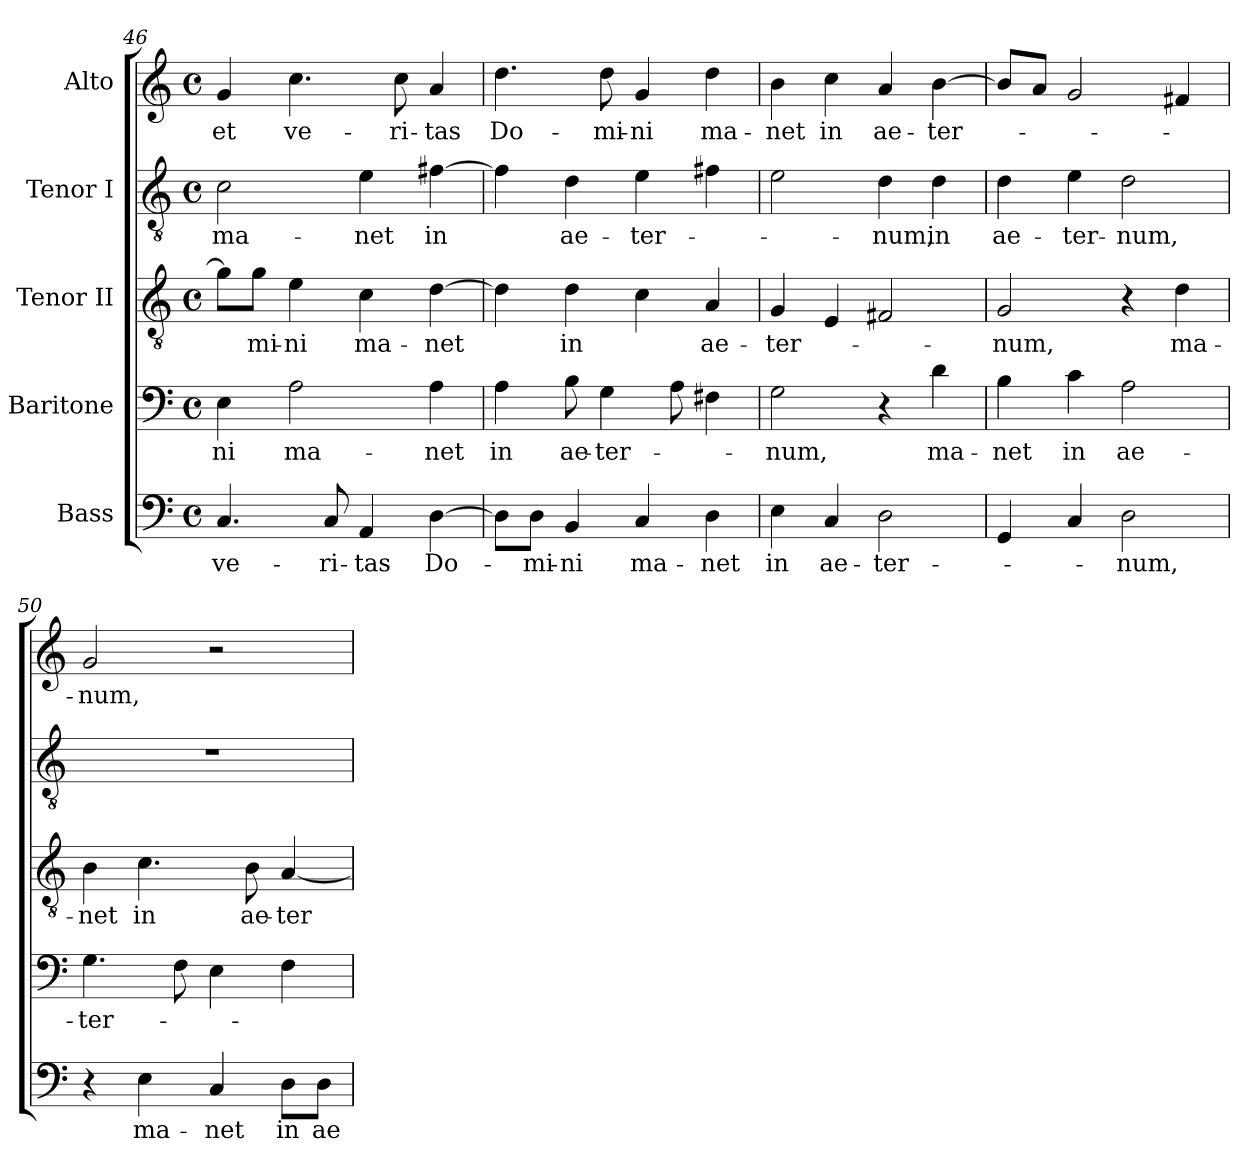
**kern	**text	**kern	**text	**kern	**text	**kern	**text	**kern	**text
*part5	*part5	*part4	*part4	*part3	*part3	*part2	*part2	*part1	*part1
*staff5	*staff5	*staff4	*staff4	*staff3	*staff3	*staff2	*staff2	*staff1	*staff1
*I"Bass	*	*I"Baritone	*	*I"Tenor II	*	*I"Tenor I	*	*I"Alto	*
!!LO:LB:g=z
*clefF4	*	*clefF4	*	*clefGv2	*	*clefGv2	*	*clefG2	*
*	*	*ITrd7c12	*	*	*	*	*	*	*
*k[]	*	*k[]	*	*k[]	*	*k[]	*	*k[]	*
*C:	*	*C:	*	*C:	*	*C:	*	*C:	*
*M4/4	*	*M4/4	*	*M4/4	*	*M4/4	*	*M4/4	*
*met(c)	*	*met(c)	*	*met(c)	*	*met(c)	*	*met(c)	*
=46	=46	=46	=46	=46	=46	=46	=46	=46	=46
!	!LO:LY:b:color=#000000	!	!	!	!	!	!	!	!
!	!	!	!LO:LY:b:color=#000000	!	!	!	!	!	!
!	!	!	!	!	!	!	!LO:LY:b:color=#000000	!	!
!	!	!	!	!	!	!	!	!	!LO:LY:b:color=#000000
4.Ci/	ve-	4EEi\	-ni	8gi\L]	.	2ci\	ma-	4gi/	et
!	!	!	!	!	!LO:LY:b:color=#000000	!	!	!	!
.	.	.	.	8gi\J	-mi-	.	.	.	.
!	!	!	!LO:LY:b:color=#000000	!	!	!	!	!	!
!	!	!	!	!	!LO:LY:b:color=#000000	!	!	!	!
!	!	!	!	!	!	!	!	!	!LO:LY:b:color=#000000
.	.	2AAi\	ma-	4ei\	-ni	.	.	4.cci\	ve-
!	!LO:LY:b:color=#000000	!	!	!	!	!	!	!	!
8Ci/	-ri-	.	.	.	.	.	.	.	.
!	!LO:LY:b:color=#000000	!	!	!	!	!	!	!	!
!	!	!	!	!	!LO:LY:b:color=#000000	!	!	!	!
!	!	!	!	!	!	!	!LO:LY:b:color=#000000	!	!
4AAi/	-tas	.	.	4ci\	ma-	4ei\	-net	.	.
!	!	!	!	!	!	!	!	!	!LO:LY:b:color=#000000
.	.	.	.	.	.	.	.	8cci\	-ri-
!	!LO:LY:b:color=#000000	!	!	!	!	!	!	!	!
!	!	!	!LO:LY:b:color=#000000	!	!	!	!	!	!
!	!	!	!	!	!LO:LY:b:color=#000000	!	!	!	!
!	!	!	!	!	!	!	!LO:LY:b:color=#000000	!	!
!	!	!	!	!	!	!	!	!	!LO:LY:b:color=#000000
[>4Di\	Do-	4AAi\	-net	[>4di\	-net	[>4f#Xi\	in	4ai/	-tas
=47	=47	=47	=47	=47	=47	=47	=47	=47	=47
!	!	!	!LO:LY:b:color=#000000	!	!	!	!	!	!
!	!	!	!	!	!	!	!	!	!LO:LY:b:color=#000000
8Di\L]	.	4AAi\	in	4di\]	.	4f#i\]	.	4.ddi\	Do-
!	!LO:LY:b:color=#000000	!	!	!	!	!	!	!	!
8Di\J	-mi-	.	.	.	.	.	.	.	.
!	!LO:LY:b:color=#000000	!	!	!	!	!	!	!	!
!	!	!	!LO:LY:b:color=#000000	!	!	!	!	!	!
!	!	!	!	!	!LO:LY:b:color=#000000	!	!	!	!
!	!	!	!	!	!	!	!LO:LY:b:color=#000000	!	!
4BBi/	-ni	8BBi\	ae-	4di\	in	4di\	ae-	.	.
!	!	!	!LO:LY:b:color=#000000	!	!	!	!	!	!
!	!	!	!	!	!	!	!	!	!LO:LY:b:color=#000000
.	.	4GGi\	-ter-	.	.	.	.	8ddi\	-mi-
!	!LO:LY:b:color=#000000	!	!	!	!	!	!	!	!
!	!	!	!	!	!	!	!LO:LY:b:color=#000000	!	!
!	!	!	!	!	!	!	!	!	!LO:LY:b:color=#000000
4Ci/	ma-	.	.	4ci\	.	4ei\	-ter-	4gi/	-ni
.	.	8AAi\	.	.	.	.	.	.	.
!	!LO:LY:b:color=#000000	!	!	!	!	!	!	!	!
!	!	!	!	!	!LO:LY:b:color=#000000	!	!	!	!
!	!	!	!	!	!	!	!	!	!LO:LY:b:color=#000000
4Di\	-net	4FF#Xi\	.	4Ai/	ae-	4f#Xi\	.	4ddi\	ma-
=48	=48	=48	=48	=48	=48	=48	=48	=48	=48
!	!LO:LY:b:color=#000000	!	!	!	!	!	!	!	!
!	!	!	!LO:LY:b:color=#000000	!	!	!	!	!	!
!	!	!	!	!	!LO:LY:b:color=#000000	!	!	!	!
!	!	!	!	!	!	!	!	!	!LO:LY:b:color=#000000
4Ei\	in	2GGi\	-num,	4Gi/	-ter-	2ei\	.	4bi\	-net
!	!LO:LY:b:color=#000000	!	!	!	!	!	!	!	!
!	!	!	!	!	!	!	!	!	!LO:LY:b:color=#000000
4Ci/	ae-	.	.	4Ei/	.	.	.	4cci\	in
!	!LO:LY:b:color=#000000	!	!	!	!	!	!	!	!
!	!	!	!	!	!	!	!LO:LY:b:color=#000000	!	!
!	!	!	!	!	!	!	!	!	!LO:LY:b:color=#000000
2Di\	-ter-	4r	.	2F#Xi/	.	4di\	-num,	4ai/	ae-
!	!	!	!LO:LY:b:color=#000000	!	!	!	!	!	!
!	!	!	!	!	!	!	!LO:LY:b:color=#000000	!	!
!	!	!	!	!	!	!	!	!	!LO:LY:b:color=#000000
.	.	4Di\	ma-	.	.	4di\	in	[>4bi\	-ter-
=49	=49	=49	=49	=49	=49	=49	=49	=49	=49
!	!	!	!LO:LY:b:color=#000000	!	!	!	!	!	!
!	!	!	!	!	!LO:LY:b:color=#000000	!	!	!	!
!	!	!	!	!	!	!	!LO:LY:b:color=#000000	!	!
4GGi/	.	4BBi\	-net	2Gi/	-num,	4di\	ae-	8bi/L]	.
.	.	.	.	.	.	.	.	8ai/J	.
!	!	!	!LO:LY:b:color=#000000	!	!	!	!	!	!
!	!	!	!	!	!	!	!LO:LY:b:color=#000000	!	!
4Ci/	.	4Ci\	in	.	.	4ei\	-ter-	2gi/	.
!	!LO:LY:b:color=#000000	!	!	!	!	!	!	!	!
!	!	!	!LO:LY:b:color=#000000	!	!	!	!	!	!
!	!	!	!	!	!	!	!LO:LY:b:color=#000000	!	!
2Di\	-num,	2AAi\	ae-	4r	.	2di\	-num,	.	.
!	!	!	!	!	!LO:LY:b:color=#000000	!	!	!	!
.	.	.	.	4di\	ma-	.	.	4f#Xi/	.
=50	=50	=50	=50	=50	=50	=50	=50	=50	=50
!	!	!	!LO:LY:b:color=#000000	!	!	!	!	!	!
!	!	!	!	!	!LO:LY:b:color=#000000	!	!	!	!
!	!	!	!	!	!	!	!	!	!LO:LY:b:color=#000000
4r	.	4.GGi\	-ter-	4Bi\	-net	1r	.	2gi/	-num,
!	!LO:LY:b:color=#000000	!	!	!	!	!	!	!	!
!	!	!	!	!	!LO:LY:b:color=#000000	!	!	!	!
4Ei\	ma-	.	.	4.ci\	in	.	.	.	.
.	.	8FFi\	.	.	.	.	.	.	.
!	!LO:LY:b:color=#000000	!	!	!	!	!	!	!	!
4Ci/	-net	4EEi\	.	.	.	.	.	2r	.
!	!	!	!	!	!LO:LY:b:color=#000000	!	!	!	!
.	.	.	.	8Bi\	ae-	.	.	.	.
!	!LO:LY:b:color=#000000	!	!	!	!	!	!	!	!
!	!	!	!	!	!LO:LY:b:color=#000000	!	!	!	!
8Di\L	in	4FFi\	.	[<4Ai/	-ter-	.	.	.	.
!	!LO:LY:b:color=#000000	!	!	!	!	!	!	!	!
8Di\J	ae-	.	.	.	.	.	.	.	.
=	=	=	=	=	=	=	=	=	=
*-	*-	*-	*-	*-	*-	*-	*-	*-	*-
